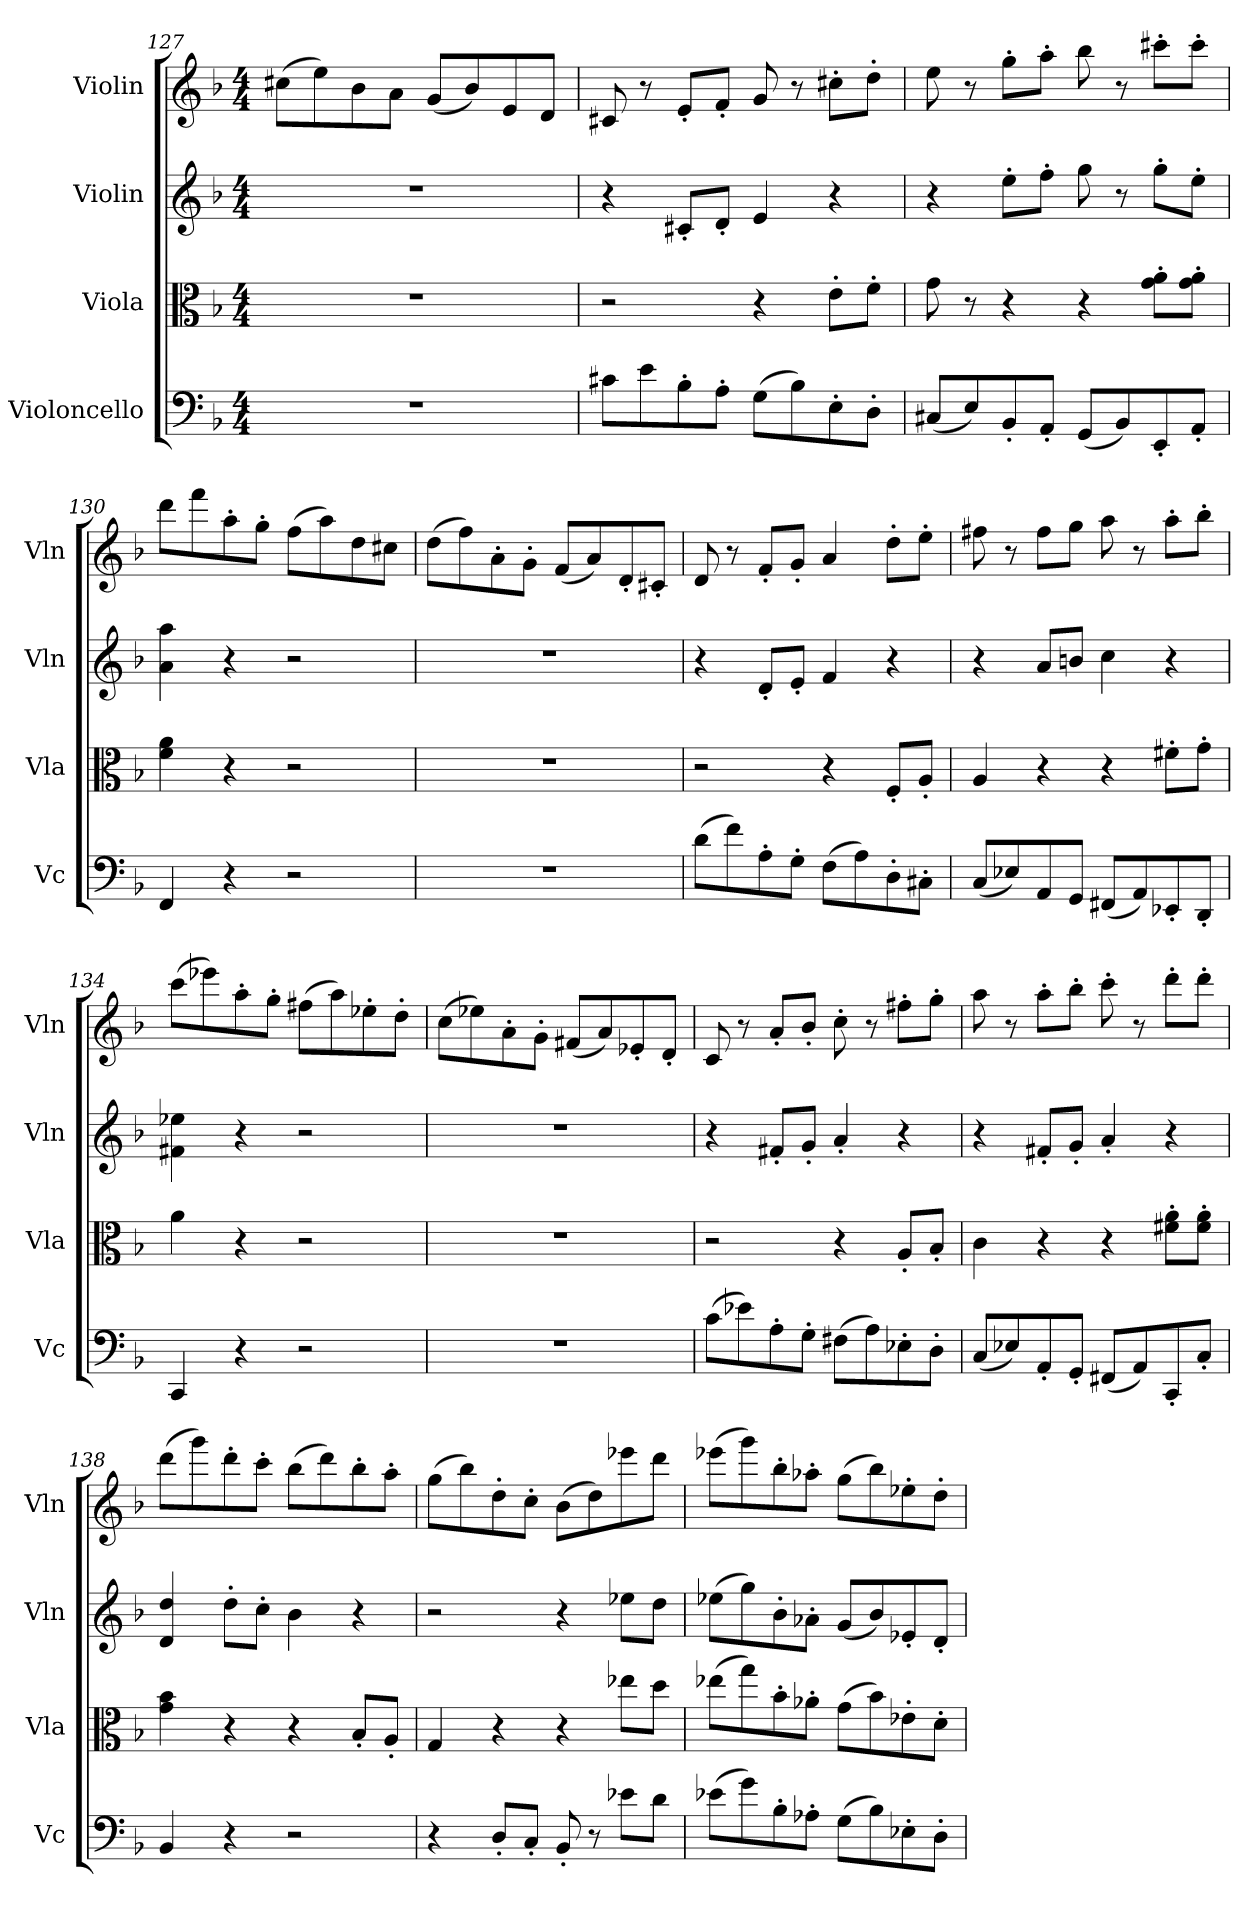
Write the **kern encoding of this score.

**kern	**kern	**kern	**kern
*part4	*part3	*part2	*part1
*staff4	*staff3	*staff2	*staff1
*I"Violoncello	*I"Viola	*I"Violin	*I"Violin
*I'Vc	*I'Vla	*I'Vln	*I'Vln
*clefF4	*clefC3	*clefG2	*clefG2
*k[b-]	*k[b-]	*k[b-]	*k[b-]
*M4/4	*M4/4	*M4/4	*M4/4
=127	=127	=127	=127
1r	1r	1r	(8cc#X\L
.	.	.	8ee\)
.	.	.	8b-\
.	.	.	8a\J
.	.	.	(8g/L
.	.	.	8b-/)
.	.	.	8e/
.	.	.	8d/J
=128	=128	=128	=128
8c#X\L	2r	4r	8c#X/
8e\	.	.	8r
8B-'\	.	8c#X'/L	8e'/L
8A'\J	.	8d'/J	8f'/J
(8G\L	4r	4e/	8g/
8B-\)	.	.	8r
8E'\	8e'\L	4r	8cc#X'\L
8D'\J	8f'\J	.	8dd'\J
=129	=129	=129	=129
(8C#X/L	8g\	4r	8ee\
8E/)	8r	.	8r
8BB-'/	4r	8ee'\L	8gg'\L
8AA'/J	.	8ff'\J	8aa'\J
(8GG/L	4r	8gg\	8bb-\
8BB-/)	.	8r	8r
8EE'/	8g'\ 8a'\L	8gg'\L	8ccc#X'\L
8AA'/J	8g'\ 8a'\J	8ee'\J	8ccc#'\J
=130	=130	=130	=130
4FF/	4f\ 4a\	4a\ 4aa\	8ddd\L
.	.	.	8fff\
4r	4r	4r	8aa'\
.	.	.	8gg'\J
2r	2r	2r	(8ff\L
.	.	.	8aa\)
.	.	.	8dd\
.	.	.	8cc#X\J
=131	=131	=131	=131
1r	1r	1r	(8dd\L
.	.	.	8ff\)
.	.	.	8a'\
.	.	.	8g'\J
.	.	.	(8f/L
.	.	.	8a/)
.	.	.	8d'/
.	.	.	8c#X'/J
=132	=132	=132	=132
(8d\L	2r	4r	8d/
8f\)	.	.	8r
8A'\	.	8d'/L	8f'/L
8G'\J	.	8e'/J	8g'/J
(8F\L	4r	4f/	4a/
8A\)	.	.	.
8D'\	8F'/L	4r	8dd'\L
8C#X'\J	8A'/J	.	8ee'\J
=133	=133	=133	=133
(8C/L	4A/	4r	8ff#X\
8E-X/)	.	.	8r
8AA/	4r	8a/L	8ff#\L
8GG/J	.	8bn/J	8gg\J
(8FF#X/L	4r	4cc\	8aa\
8AA/)	.	.	8r
8EE-X'/	8f#X'\L	4r	8aa'\L
8DD'/J	8g'\J	.	8bb-'\J
=134	=134	=134	=134
4CC/	4a\	4f#X\ 4ee-X\	(8ccc\L
.	.	.	8eee-X\)
4r	4r	4r	8aa'\
.	.	.	8gg'\J
2r	2r	2r	(8ff#X\L
.	.	.	8aa\)
.	.	.	8ee-X'\
.	.	.	8dd'\J
=135	=135	=135	=135
1r	1r	1r	(8cc\L
.	.	.	8ee-X\)
.	.	.	8a'\
.	.	.	8g'\J
.	.	.	(8f#X/L
.	.	.	8a/)
.	.	.	8e-X'/
.	.	.	8d'/J
=136	=136	=136	=136
(8c\L	2r	4r	8c/
8e-X\)	.	.	8r
8A'\	.	8f#X'/L	8a'/L
8G'\J	.	8g'/J	8b-'/J
(8F#X\L	4r	4a'/	8cc'\
8A\)	.	.	8r
8E-X'\	8A'/L	4r	8ff#X'\L
8D'\J	8B-'/J	.	8gg'\J
=137	=137	=137	=137
(8C/L	4c\	4r	8aa\
8E-X/)	.	.	8r
8AA'/	4r	8f#X'/L	8aa'\L
8GG'/J	.	8g'/J	8bb-'\J
(8FF#X/L	4r	4a'/	8ccc'\
8AA/)	.	.	8r
8CC'/	8f#X'\ 8a'\L	4r	8ddd'\L
8C'/J	8f#'\ 8a'\J	.	8ddd'\J
=138	=138	=138	=138
4BB-/	4g\ 4b-\	4d/ 4dd/	(8ddd\L
.	.	.	8ggg\)
4r	4r	8dd'\L	8ddd'\
.	.	8cc'\J	8ccc'\J
2r	4r	4b-\	(8bb-\L
.	.	.	8ddd\)
.	8B-'/L	4r	8bb-'\
.	8A'/J	.	8aa'\J
=139	=139	=139	=139
4r	4G/	2r	(8gg\L
.	.	.	8bb-\)
8D'/L	4r	.	8dd'\
8C'/J	.	.	8cc'\J
8BB-'/	4r	4r	(8b-\L
8r	.	.	8dd\)
8e-X\L	8ee-X\L	8ee-X\L	8eee-X\
8d\J	8dd\J	8dd\J	8ddd\J
=140	=140	=140	=140
(8e-X\L	(8ee-X\L	(8ee-X\L	(8eee-X\L
8g\)	8gg\)	8gg\)	8ggg\)
8B-'\	8b-'\	8b-'\	8bb-'\
8A-X'\J	8a-X'\J	8a-X'\J	8aa-X'\J
(8G\L	(8g\L	(8g/L	(8gg\L
8B-\)	8b-\)	8b-/)	8bb-\)
8E-X'\	8e-X'\	8e-X'/	8ee-X'\
8D'\J	8d'\J	8d'/J	8dd'\J
=	=	=	=
*-	*-	*-	*-
